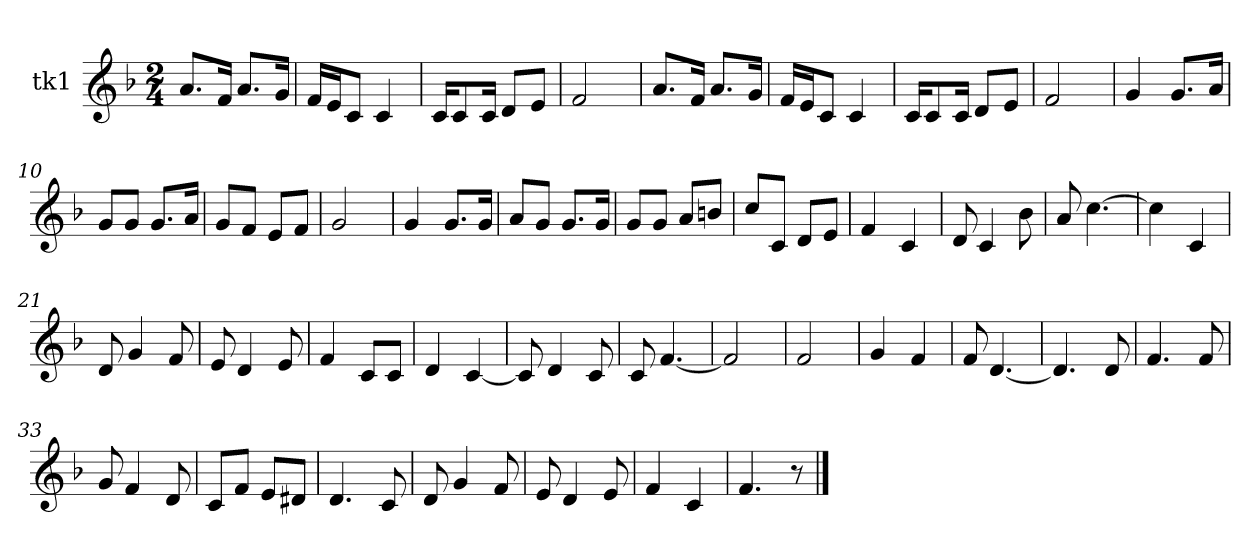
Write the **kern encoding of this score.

**kern
*part1
*staff1
*I"tk1
*clefG2
*k[b-]
*F:
*M2/4
=1
8.a/L
16f/Jk
8.a/L
16g/Jk
=2
16f/LL
16e/J
8c/J
4c/
=3
16c/KL
8c/
16c/Jk
8d/L
8e/J
=4
2f/
=5
8.a/L
16f/Jk
8.a/L
16g/Jk
=6
16f/LL
16e/J
8c/J
4c/
=7
16c/KL
8c/
16c/Jk
8d/L
8e/J
=8
2f/
!!LO:LB:g=z
=9
4g/
8.g/L
16a/Jk
=10
8g/L
8g/J
8.g/L
16a/Jk
=11
8g/L
8f/J
8e/L
8f/J
=12
2g/
=13
4g/
8.g/L
16g/Jk
=14
8a/L
8g/J
8.g/L
16g/Jk
=15
8g/L
8g/J
8a/L
8bn/J
=16
8cc/L
8c/J
8d/L
8e/J
!!LO:LB:g=z
=17
4f/
4c/
=18
8d/
4c/
8b-\
=19
8a/
[4.cc\
=20
4cc\]
4c/
=21
8d/
4g/
8f/
=22
8e/
4d/
8e/
=23
4f/
8c/L
8c/J
=24
4d/
[4c/
!!LO:LB:g=z
=25
8c/]
4d/
8c/
=26
8c/
[4.f/
=27
2f/]
=28
2f/
=29
4g/
4f/
=30
8f/
[4.d/
=31
4.d/]
8d/
=32
4.f/
8f/
!!LO:LB:g=z
=33
8g/
4f/
8d/
=34
8c/L
8f/J
8e/L
8d#X/J
=35
4.d/
8c/
=36
8d/
4g/
8f/
=37
8e/
4d/
8e/
=38
4f/
4c/
=39
4.f/
8r
==
*-
